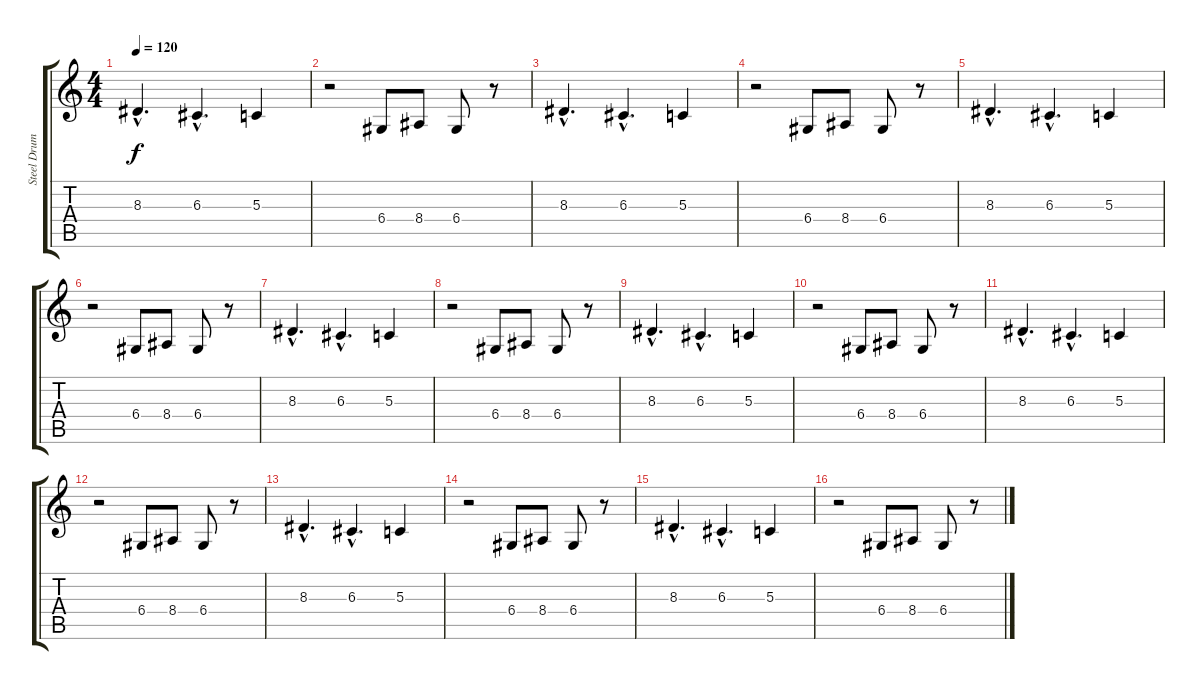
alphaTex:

\track ("Steel Drums" "Steel Drum") {instrument steeldrums}
\staff {score tabs}
\tuning (E4 B3 G3 D3 A2 E2) {hide}
\ts (4 4)
\tempo 120
\clef g2
\ks c
8.3{hac}.4{d dy f} 6.3{hac}.4{d} 5.3.4 |
r.2 6.4.8 8.4.8 6.4.8 r.8 |
8.3{hac}.4{d} 6.3{hac}.4{d} 5.3.4 |
r.2 6.4.8 8.4.8 6.4.8 r.8 |
8.3{hac}.4{d} 6.3{hac}.4{d} 5.3.4 |
r.2 6.4.8 8.4.8 6.4.8 r.8 |
8.3{hac}.4{d} 6.3{hac}.4{d} 5.3.4 |
r.2 6.4.8 8.4.8 6.4.8 r.8 |
8.3{hac}.4{d} 6.3{hac}.4{d} 5.3.4 |
r.2 6.4.8 8.4.8 6.4.8 r.8 |
8.3{hac}.4{d} 6.3{hac}.4{d} 5.3.4 |
r.2 6.4.8 8.4.8 6.4.8 r.8 |
8.3{hac}.4{d} 6.3{hac}.4{d} 5.3.4 |
r.2 6.4.8 8.4.8 6.4.8 r.8 |
8.3{hac}.4{d} 6.3{hac}.4{d} 5.3.4 |
r.2 6.4.8 8.4.8 6.4.8 r.8
